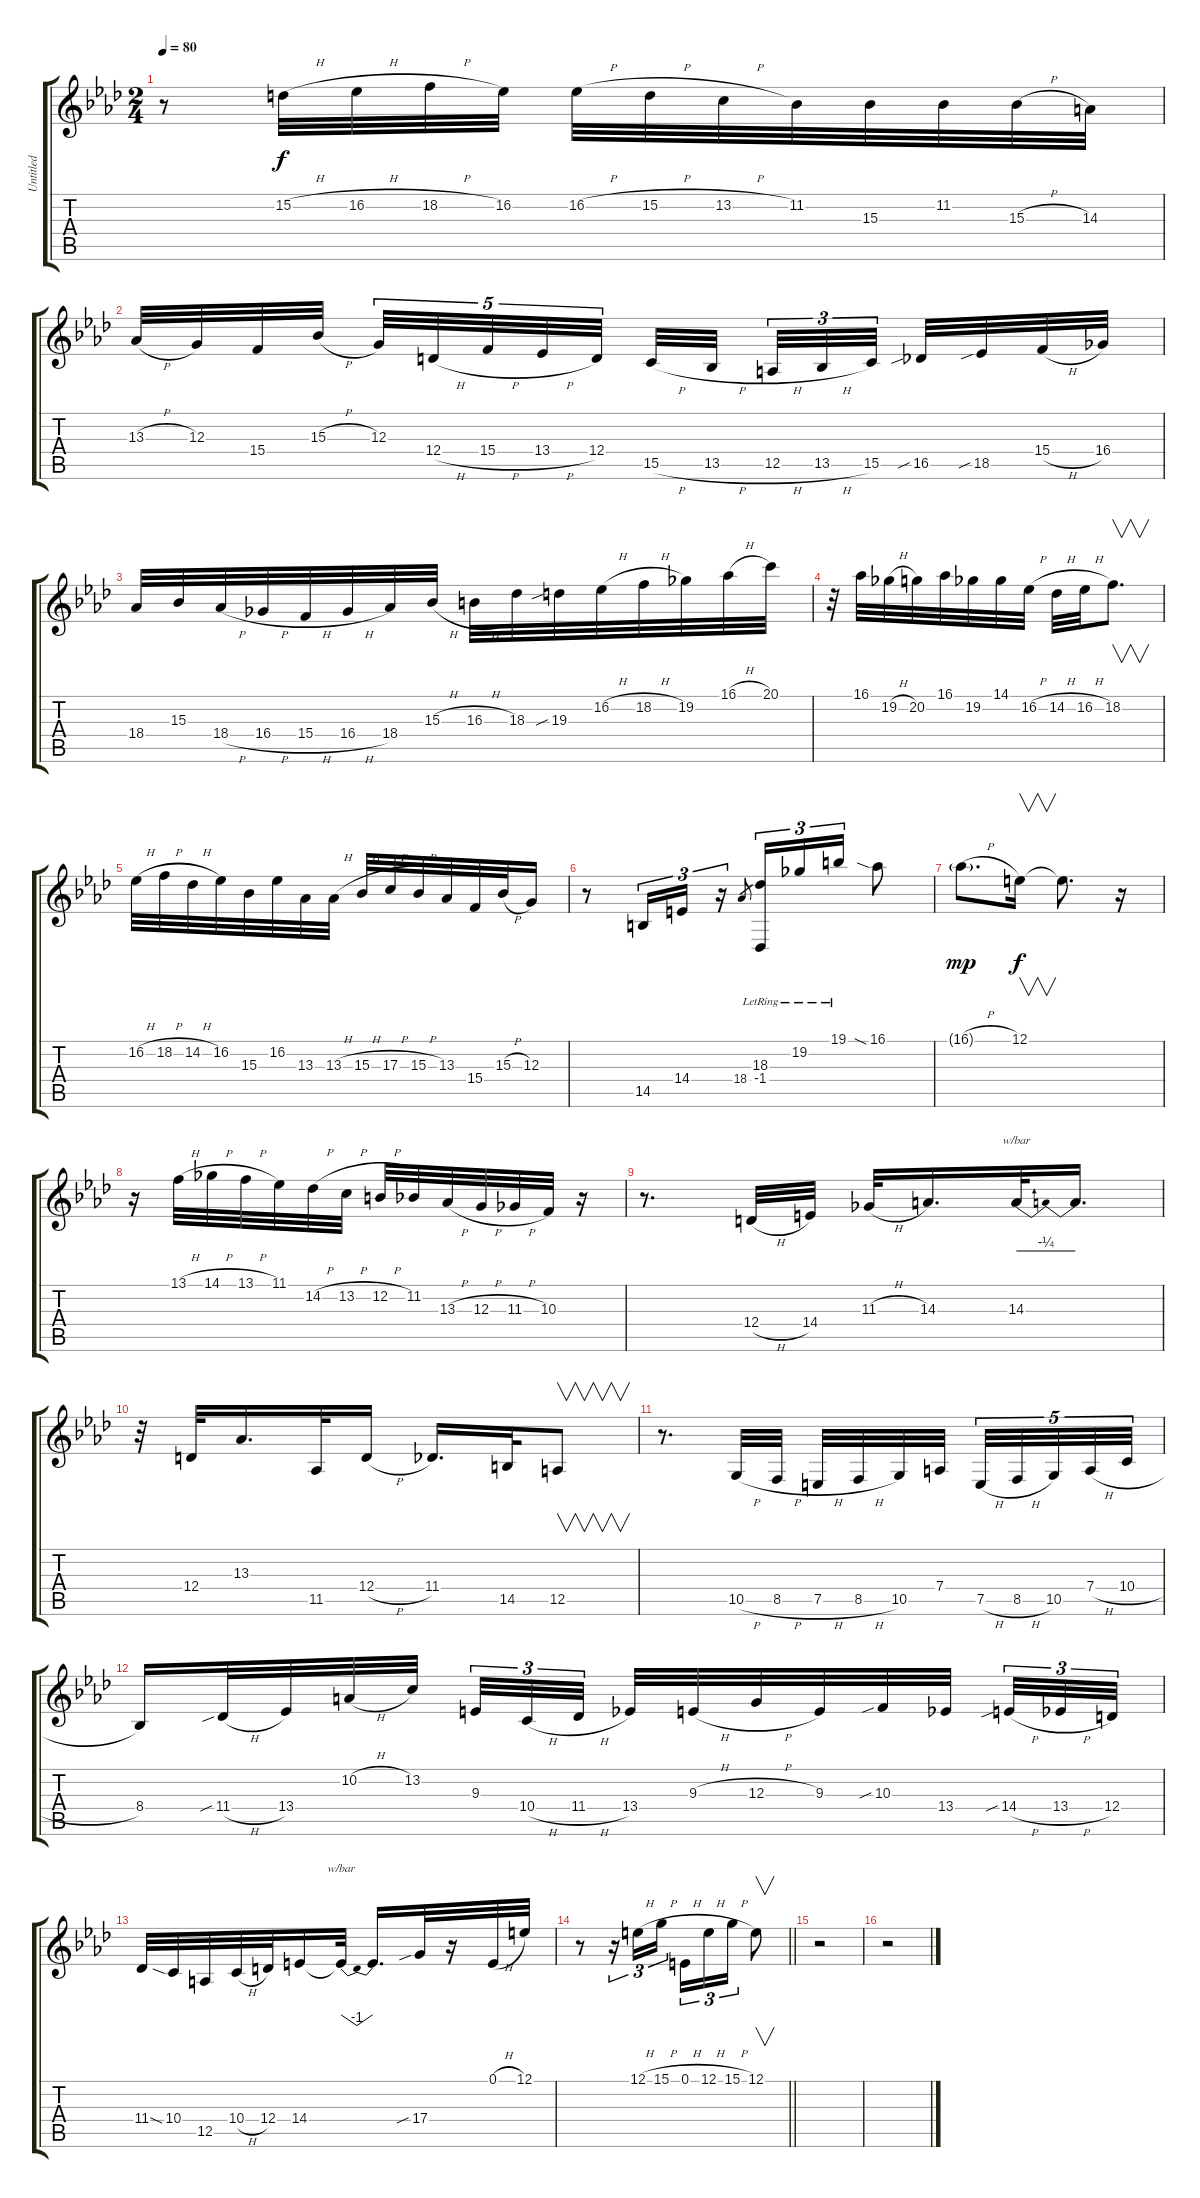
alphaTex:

\track ("Untitled" "Untitled") {instrument altosax}
\staff {score tabs}
\tuning (E4 B3 G3 D3 A2 E2) {hide}
\ts (2 4)
\tempo 80
\clef g2
\ks ab
r.8{dy f} 15.2{h}.32 16.2{h}.32 18.2{h}.32 16.2.32 16.2{h}.32 15.2{h}.32 13.2{h}.32 11.2.32 15.3.32 11.2.32 15.3{h}.32 14.3.32 |
13.3{h}.32 12.3.32 15.4.32 15.3{h}.32{beam splitsecondary} 12.3.32{tu (5 4)} 12.4{h}.32{tu (5 4)} 15.4{h}.32{tu (5 4)} 13.4{h}.32{tu (5 4)} 12.4.32{tu (5 4)} 15.5{h}.32 13.5{h}.32{beam splitsecondary} 12.5{h}.32{tu (3 2)} 13.5{h}.32{tu (3 2)} 15.5.32{tu (3 2) beam splitsecondary} 16.5{sib}.32 18.5{sib}.32 15.4{h}.32 16.4.32 |
18.4.32 15.3.32 18.4{h}.32 16.4{h}.32 15.4{h}.32 16.4{h}.32 18.4.32 15.3{h}.32 16.3{h}.32 18.3.32 19.3{sib}.32 16.2{h}.32 18.2{h}.32 19.2.32 16.1{h}.32 20.1.32 |
r.32 16.1.32 19.2{h}.32 20.2.32 16.1.32 19.2.32 14.1.32 16.2{h}.32 14.2{h}.32 16.2{h}.32 18.2.8{v d} |
16.2{h}.32 18.2{h}.32 14.2{h}.32 16.2.32 15.3.32 16.2.32 13.3.32 13.3{h}.32 15.3{h}.32 17.3{h}.32 15.3{h}.32 13.3.32 15.4.32 15.3{h}.32 12.3.16 |
r.8 14.5.16{tu (3 2)} 14.4.16{tu (3 2)} r.16{tu (3 2)} 18.4.8{gr} (18.3{lr} -1.4).16{tu (3 2)} 19.2{lr}.16{tu (3 2)} 19.1{lr}.16{tu (3 2)} 16.1{sia}.8 |
16.1{h g}.8{d dy mp} 12.1.16{v dy f} 12.1{t}.8{d} r.16 |
r.16 13.1{h}.32 14.1{h}.32 13.1{h}.32 11.1.32 14.2{h}.32 13.2{h}.32 12.2{h}.32 11.2.32 13.3{h}.32 12.3{h}.32 11.3{h}.32 10.3.32 r.16 |
r.8{d} 12.4{h}.32 14.4.32 11.3{h}.32 14.3.16{d} 14.3.32{tbe (dip default 0 0 30 -1 60 0)} 14.3{t}.16{d} |
r.32 12.4.32 13.3.16{d} 11.5.32 12.4{h}.16 11.4.16{d} 14.5.32 12.5.8{v} |
r.8{d} 10.5{h}.32 8.5{h}.32 7.5{h}.32 8.5{h}.32 10.5.32 7.4.32{beam splitsecondary} 7.5{h}.32{tu (5 4)} 8.5{h}.32{tu (5 4)} 10.5.32{tu (5 4)} 7.4{h}.32{tu (5 4)} 10.4{h}.32{tu (5 4)} |
8.4.16 11.4{sib h}.32 13.4.32 10.2{h}.32 13.2.32{beam splitsecondary} 9.3.32{tu (3 2)} 10.4{h}.32{tu (3 2)} 11.4{h}.32{tu (3 2)} 13.4.32 9.3{h}.32 12.3{h}.32 9.3.32 10.3{sib}.32 13.4.32{beam splitsecondary} 14.4{sib h}.32{tu (3 2)} 13.4{h}.32{tu (3 2)} 12.4.32{tu (3 2)} |
11.4.32 10.4{sia}.32 12.5.32 10.4{h}.32 12.4.32 14.4.16 14.4{t}.32{tbe (dip default 0 0 30 -4 60 0)} 14.4{t}.16{d} 17.4{sib}.32 r.16 0.1{h}.32 12.1.32 |
\barLineRight lightlight
r.8 r.16{tu (3 2)} 12.1{h}.16{tu (3 2)} 15.1{h}.16{tu (3 2)} 0.1{h}.16{tu (3 2)} 12.1{h}.16{tu (3 2)} 15.1{h}.16{tu (3 2)} 12.1.8{v} |
r.2 |
r.2
